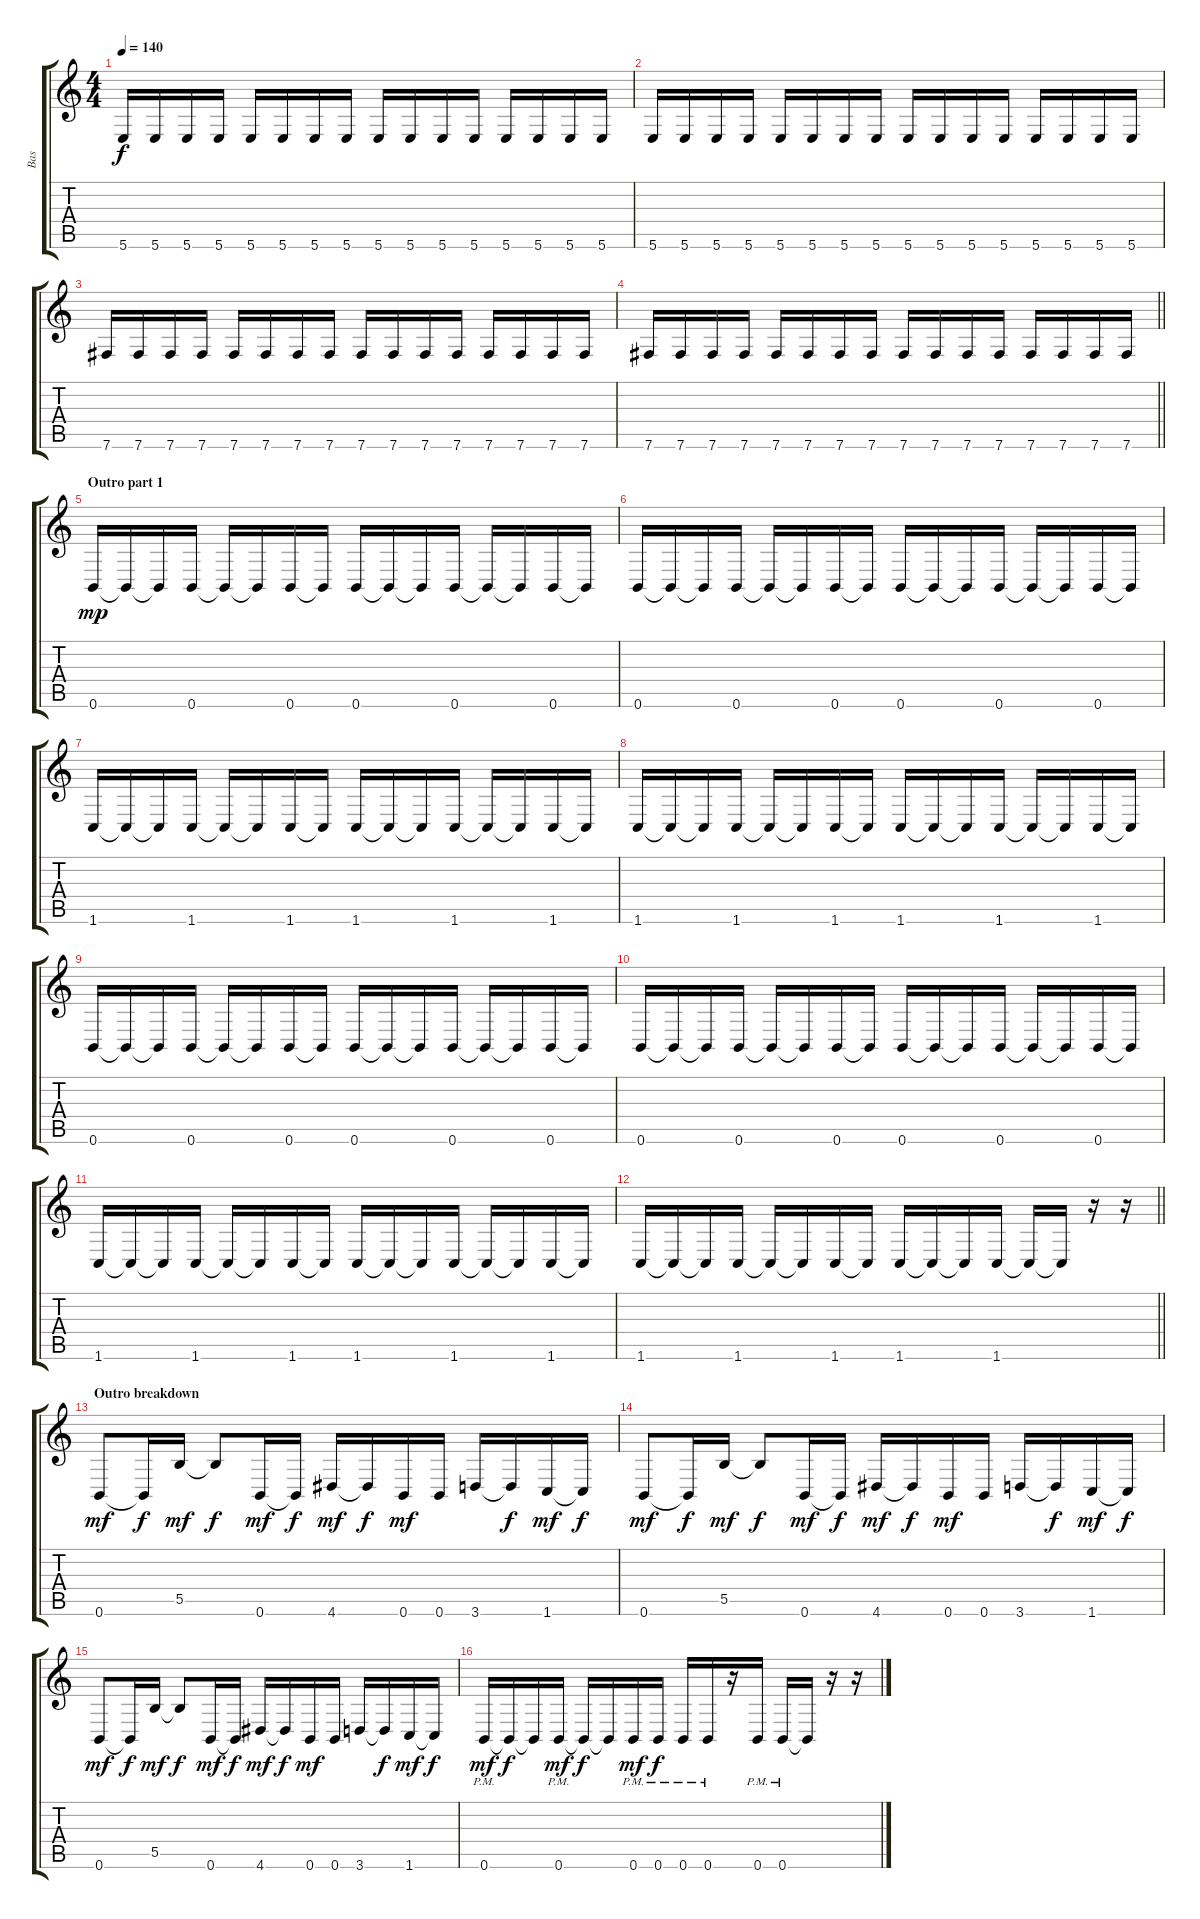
\track ("Bas" "Bas") {instrument electricbassfinger}
\staff {score tabs}
\tuning (Db4 Ab3 E3 B2 Gb2 B1) {hide}
\ts (4 4)
\tempo 140
\clef g2
\ks c
5.6.16{dy f} 5.6.16 5.6.16 5.6.16 5.6.16 5.6.16 5.6.16 5.6.16 5.6.16 5.6.16 5.6.16 5.6.16 5.6.16 5.6.16 5.6.16 5.6.16 |
5.6.16 5.6.16 5.6.16 5.6.16 5.6.16 5.6.16 5.6.16 5.6.16 5.6.16 5.6.16 5.6.16 5.6.16 5.6.16 5.6.16 5.6.16 5.6.16 |
7.6.16 7.6.16 7.6.16 7.6.16 7.6.16 7.6.16 7.6.16 7.6.16 7.6.16 7.6.16 7.6.16 7.6.16 7.6.16 7.6.16 7.6.16 7.6.16 |
\barLineRight lightlight
7.6.16 7.6.16 7.6.16 7.6.16 7.6.16 7.6.16 7.6.16 7.6.16 7.6.16 7.6.16 7.6.16 7.6.16 7.6.16 7.6.16 7.6.16 7.6.16 |
\section ("" "Outro part 1")
0.6.16{dy mp} 0.6{t}.16 0.6{t}.16 0.6.16 0.6{t}.16 0.6{t}.16 0.6.16 0.6{t}.16 0.6.16 0.6{t}.16 0.6{t}.16 0.6.16 0.6{t}.16 0.6{t}.16 0.6.16 0.6{t}.16 |
0.6.16 0.6{t}.16 0.6{t}.16 0.6.16 0.6{t}.16 0.6{t}.16 0.6.16 0.6{t}.16 0.6.16 0.6{t}.16 0.6{t}.16 0.6.16 0.6{t}.16 0.6{t}.16 0.6.16 0.6{t}.16 |
1.6.16 1.6{t}.16 1.6{t}.16 1.6.16 1.6{t}.16 1.6{t}.16 1.6.16 1.6{t}.16 1.6.16 1.6{t}.16 1.6{t}.16 1.6.16 1.6{t}.16 1.6{t}.16 1.6.16 1.6{t}.16 |
1.6.16 1.6{t}.16 1.6{t}.16 1.6.16 1.6{t}.16 1.6{t}.16 1.6.16 1.6{t}.16 1.6.16 1.6{t}.16 1.6{t}.16 1.6.16 1.6{t}.16 1.6{t}.16 1.6.16 1.6{t}.16 |
0.6.16 0.6{t}.16 0.6{t}.16 0.6.16 0.6{t}.16 0.6{t}.16 0.6.16 0.6{t}.16 0.6.16 0.6{t}.16 0.6{t}.16 0.6.16 0.6{t}.16 0.6{t}.16 0.6.16 0.6{t}.16 |
0.6.16 0.6{t}.16 0.6{t}.16 0.6.16 0.6{t}.16 0.6{t}.16 0.6.16 0.6{t}.16 0.6.16 0.6{t}.16 0.6{t}.16 0.6.16 0.6{t}.16 0.6{t}.16 0.6.16 0.6{t}.16 |
1.6.16 1.6{t}.16 1.6{t}.16 1.6.16 1.6{t}.16 1.6{t}.16 1.6.16 1.6{t}.16 1.6.16 1.6{t}.16 1.6{t}.16 1.6.16 1.6{t}.16 1.6{t}.16 1.6.16 1.6{t}.16 |
\barLineRight lightlight
1.6.16 1.6{t}.16 1.6{t}.16 1.6.16 1.6{t}.16 1.6{t}.16 1.6.16 1.6{t}.16 1.6.16 1.6{t}.16 1.6{t}.16 1.6.16 1.6{t}.16 1.6{t}.16 r.16 r.16 |
\section ("" "Outro breakdown")
0.6.8{dy mf} 0.6{t}.16{dy f} 5.5.16{dy mf} 5.5{t}.8{dy f} 0.6.16{dy mf} 0.6{t}.16{dy f} 4.6.16{dy mf} 4.6{t}.16{dy f} 0.6.16{dy mf} 0.6.16 3.6.16 3.6{t}.16{dy f} 1.6.16{dy mf} 1.6{t}.16{dy f} |
0.6.8{dy mf} 0.6{t}.16{dy f} 5.5.16{dy mf} 5.5{t}.8{dy f} 0.6.16{dy mf} 0.6{t}.16{dy f} 4.6.16{dy mf} 4.6{t}.16{dy f} 0.6.16{dy mf} 0.6.16 3.6.16 3.6{t}.16{dy f} 1.6.16{dy mf} 1.6{t}.16{dy f} |
0.6.8{dy mf} 0.6{t}.16{dy f} 5.5.16{dy mf} 5.5{t}.8{dy f} 0.6.16{dy mf} 0.6{t}.16{dy f} 4.6.16{dy mf} 4.6{t}.16{dy f} 0.6.16{dy mf} 0.6.16 3.6.16 3.6{t}.16{dy f} 1.6.16{dy mf} 1.6{t}.16{dy f} |
0.6{pm}.16{dy mf} 0.6{t}.16{dy f} 0.6{t}.16 0.6{pm}.16{dy mf} 0.6{t}.16{dy f} 0.6{t}.16 0.6{pm}.16{dy mf} 0.6{pm}.16{dy f} 0.6{pm}.16 0.6{pm}.16 r.16 0.6{pm}.16 0.6{pm}.16 0.6{t}.16 r.16 r.16
